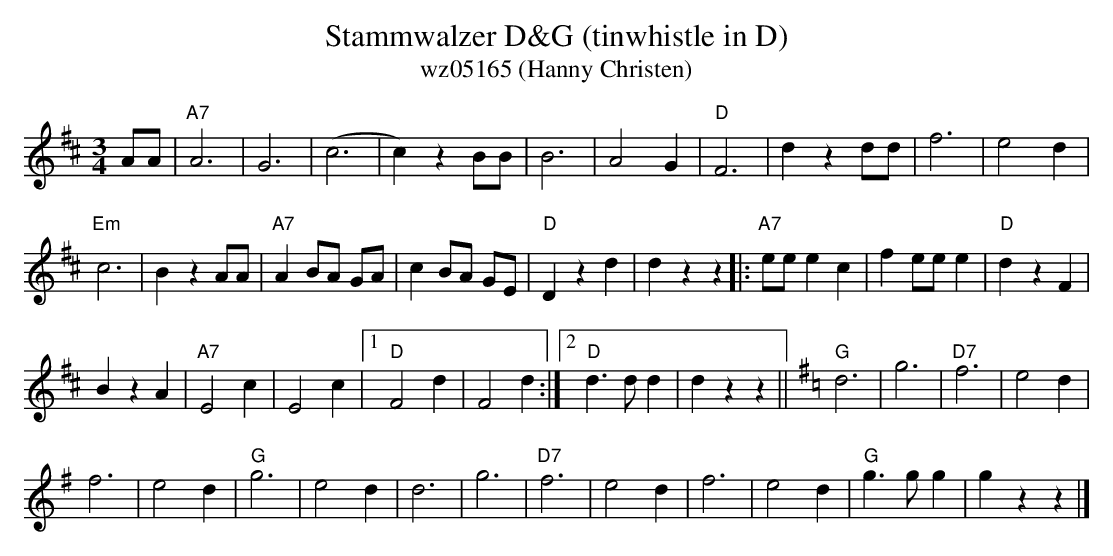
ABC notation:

X:1
T:Stammwalzer D&G (tinwhistle in D)
T:wz05165 (Hanny Christen)
M:3/4
L:1/4
K:D %%MIDI gchordon
A/2A/2 | "A7"A3 | G3 | (c3 | c)zB/2B/2 | B3 | A2G | "D"F3 | dzd/2d/2 | f3 | e2d |
"Em"c3 | BzA/2A/2 | "A7"A B/2A/2 G/2A/2 | c B/2A/2 G/2E/2 | "D"Dzd | dzz |: "A7"e/2e/2 ec | fe/2e/2e | "D"dzF |
BzA | "A7"E2c | E2c |1 "D"F2d | F2d :|2 "D"d>dd | dzz || [K:G] "G"d3 | g3 | "D7"f3 | e2d |
f3 | e2d | "G"g3 | e2d | d3 | g3 | "D7"f3 | e2d | f3 | e2d | "G"g>gg | gzz |]
